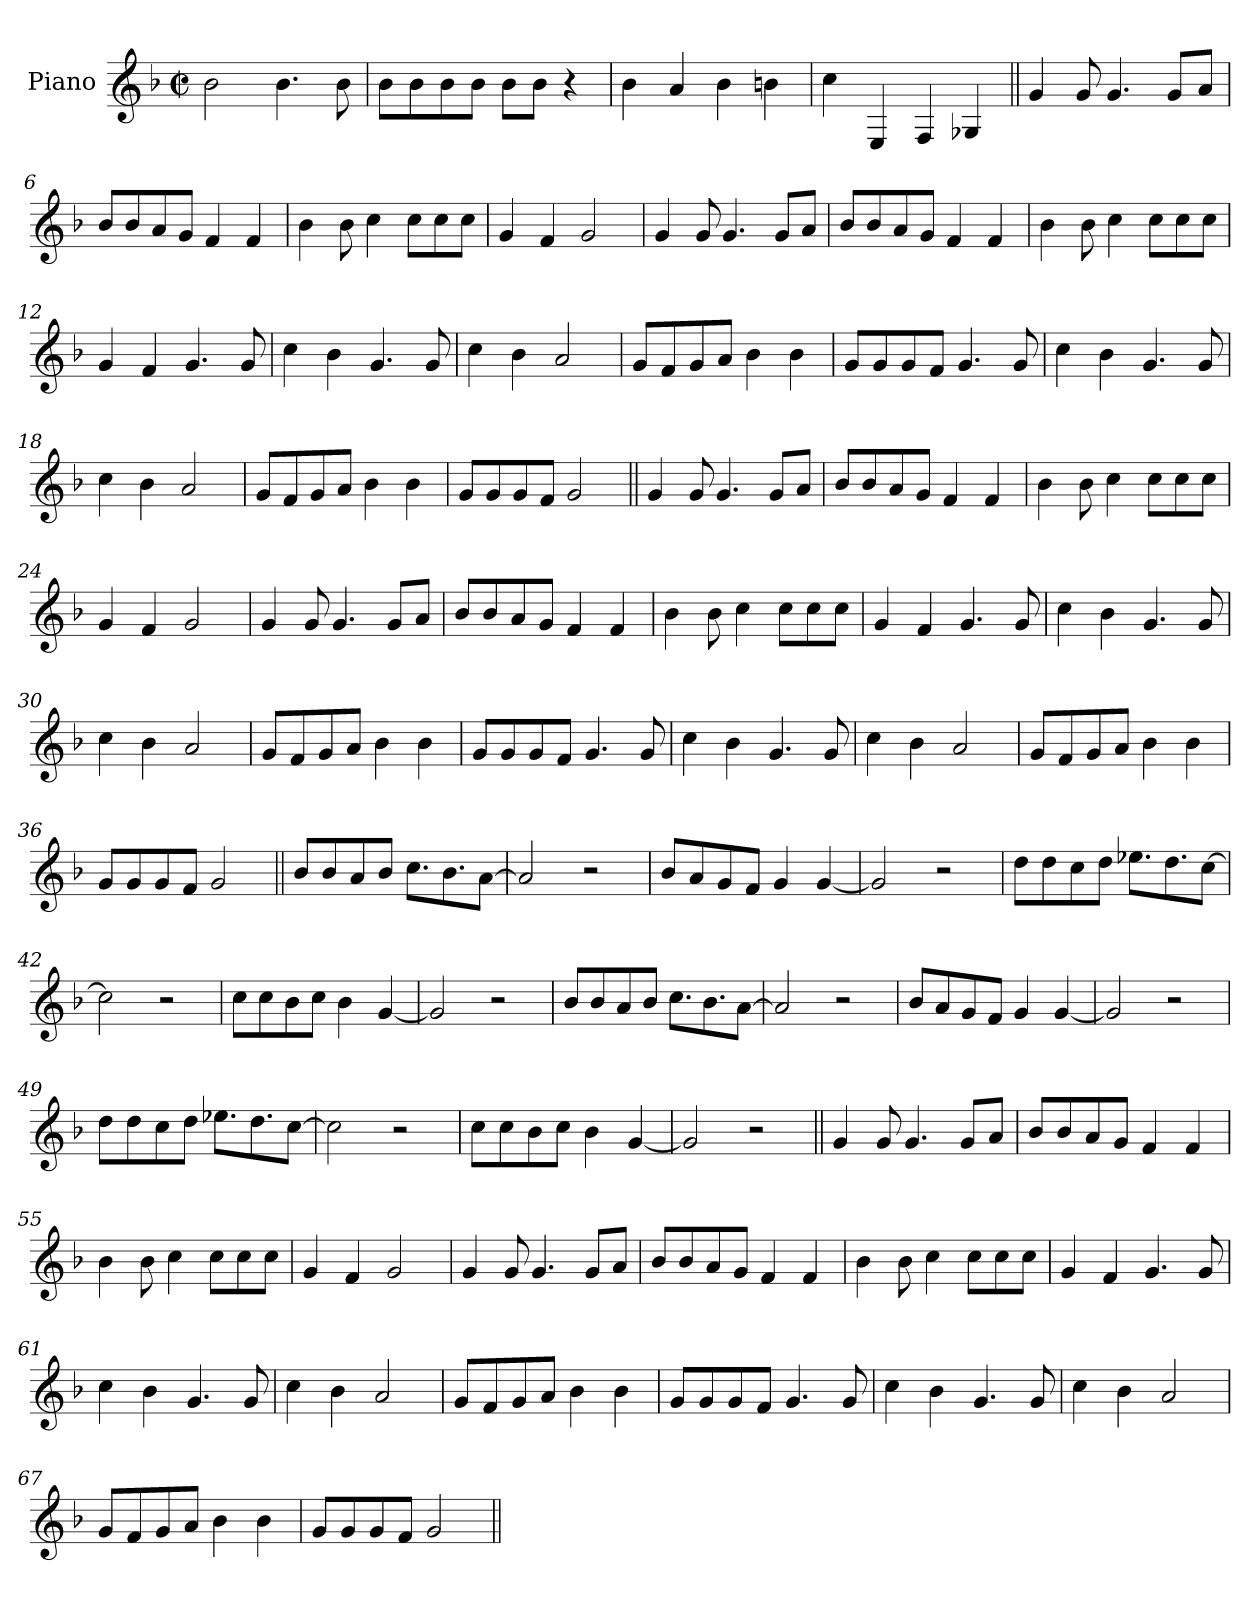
**kern
*part1
*staff1
*I"Piano
*I'Pno.
*clefG2
*k[b-]
*M2/2
*met(c|)
*MM200
=1
2b-
4.b-
8b-
=2
8b-L
8b-
8b-
8b-J
8b-L
8b-J
4r
=3
4b-!
4a!
4b-!
4bn!
=4
4cc!
4E!
4F!
4G-X!
=5||
4g
8g
4.g
8gL
8aJ
=6
8b-L
8b-
8a
8gJ
4f
4f
=7
4b-
8b-
4cc
8ccL
8cc
8ccJ
=8
4g
4f
2g
=9
4g
8g
4.g
8gL
8aJ
=10
8b-L
8b-
8a
8gJ
4f
4f
=11
4b-
8b-
4cc
8ccL
8cc
8ccJ
=12
4g
4f
4.g
8g
=13
4cc
4b-
4.g
8g
=14
4cc
4b-
2a
=15
8gL
8f
8g
8aJ
4b-
4b-
=16
8gL
8g
8g
8fJ
4.g
8g
=17
4cc
4b-
4.g
8g
=18
4cc
4b-
2a
=19
8gL
8f
8g
8aJ
4b-
4b-
=20
8gL
8g
8g
8fJ
2g
=21||
4g
8g
4.g
8gL
8aJ
=22
8b-L
8b-
8a
8gJ
4f
4f
=23
4b-
8b-
4cc
8ccL
8cc
8ccJ
=24
4g
4f
2g
=25
4g
8g
4.g
8gL
8aJ
=26
8b-L
8b-
8a
8gJ
4f
4f
=27
4b-
8b-
4cc
8ccL
8cc
8ccJ
=28
4g
4f
4.g
8g
=29
4cc
4b-
4.g
8g
=30
4cc
4b-
2a
=31
8gL
8f
8g
8aJ
4b-
4b-
=32
8gL
8g
8g
8fJ
4.g
8g
=33
4cc
4b-
4.g
8g
=34
4cc
4b-
2a
=35
8gL
8f
8g
8aJ
4b-
4b-
=36
8gL
8g
8g
8fJ
2g
=37||
8b-L
8b-
8a
8b-J
8.ccL
8.b-
[8aJ
=38
2a]
2r
=39
8b-L
8a
8g
8fJ
4g
[4g
=40
2g]
2r
=41
8ddL
8dd
8cc
8ddJ
8.ee-XL
8.dd
[8ccJ
=42
2cc]
2r
=43
8ccL
8cc
8b-
8ccJ
4b-
[4g
=44
2g]
2r
=45
8b-L
8b-
8a
8b-J
8.ccL
8.b-
[8aJ
=46
2a]
2r
=47
8b-L
8a
8g
8fJ
4g
[4g
=48
2g]
2r
=49
8ddL
8dd
8cc
8ddJ
8.ee-XL
8.dd
[8ccJ
=50
2cc]
2r
=51
8ccL
8cc
8b-
8ccJ
4b-
[4g
=52
2g]
2r
=53||
4g
8g
4.g
8gL
8aJ
=54
8b-L
8b-
8a
8gJ
4f
4f
=55
4b-
8b-
4cc
8ccL
8cc
8ccJ
=56
4g
4f
2g
=57
4g
8g
4.g
8gL
8aJ
=58
8b-L
8b-
8a
8gJ
4f
4f
=59
4b-
8b-
4cc
8ccL
8cc
8ccJ
=60
4g
4f
4.g
8g
=61
4cc
4b-
4.g
8g
=62
4cc
4b-
2a
=63
8gL
8f
8g
8aJ
4b-
4b-
=64
8gL
8g
8g
8fJ
4.g
8g
=65
4cc
4b-
4.g
8g
=66
4cc
4b-
2a
=67
8gL
8f
8g
8aJ
4b-
4b-
=68
8gL
8g
8g
8fJ
2g
=||
*-
